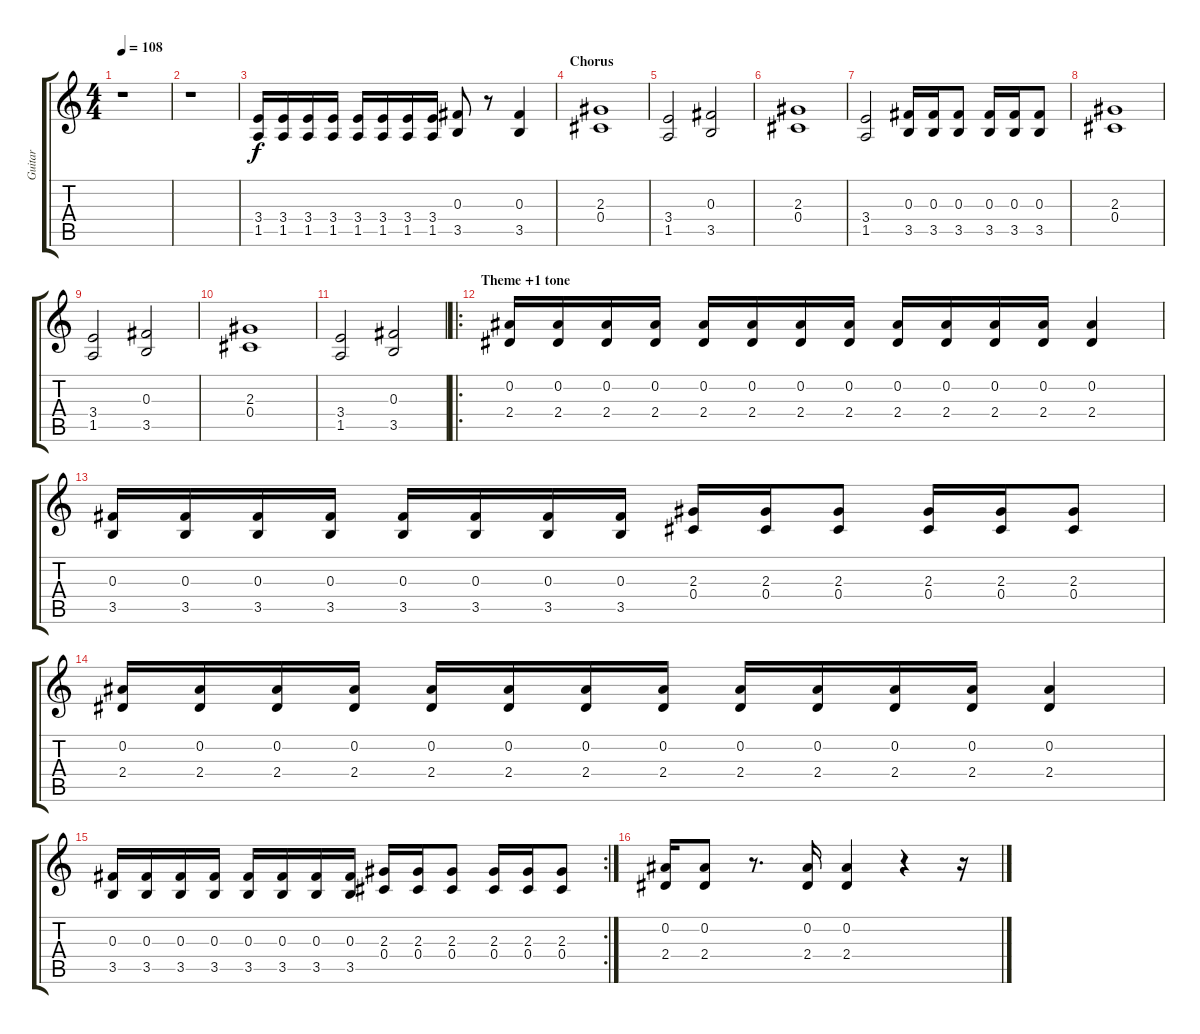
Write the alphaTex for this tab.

\track ("Guitar" "Guitar") {instrument distortionguitar}
\staff {score tabs}
\tuning (Eb4 Bb3 Gb3 Db3 Ab2 Eb2) {hide}
\ts (4 4)
\tempo 108
\clef g2
\ks c
r.1{dy f} |
r.1 |
(3.4 1.5).16 (3.4 1.5).16 (3.4 1.5).16 (3.4 1.5).16 (3.4 1.5).16 (3.4 1.5).16 (3.4 1.5).16 (3.4 1.5).16 (0.3 3.5).8 r.8 (0.3 3.5).4 |
\section ("" "Chorus")
(2.3 0.4).1 |
(3.4 1.5).2 (0.3 3.5).2 |
(2.3 0.4).1 |
(3.4 1.5).2 (0.3 3.5).16 (0.3 3.5).16 (0.3 3.5).8 (0.3 3.5).16 (0.3 3.5).16 (0.3 3.5).8 |
(2.3 0.4).1 |
(3.4 1.5).2 (0.3 3.5).2 |
(2.3 0.4).1 |
(3.4 1.5).2 (0.3 3.5).2 |
\ro
\section ("" "Theme +1 tone")
(0.2 2.4).16 (0.2 2.4).16 (0.2 2.4).16 (0.2 2.4).16 (0.2 2.4).16 (0.2 2.4).16 (0.2 2.4).16 (0.2 2.4).16 (0.2 2.4).16 (0.2 2.4).16 (0.2 2.4).16 (0.2 2.4).16 (0.2 2.4).4 |
(0.3 3.5).16 (0.3 3.5).16 (0.3 3.5).16 (0.3 3.5).16 (0.3 3.5).16 (0.3 3.5).16 (0.3 3.5).16 (0.3 3.5).16 (2.3 0.4).16 (2.3 0.4).16 (2.3 0.4).8 (2.3 0.4).16 (2.3 0.4).16 (2.3 0.4).8 |
(0.2 2.4).16 (0.2 2.4).16 (0.2 2.4).16 (0.2 2.4).16 (0.2 2.4).16 (0.2 2.4).16 (0.2 2.4).16 (0.2 2.4).16 (0.2 2.4).16 (0.2 2.4).16 (0.2 2.4).16 (0.2 2.4).16 (0.2 2.4).4 |
\rc 2
(0.3 3.5).16 (0.3 3.5).16 (0.3 3.5).16 (0.3 3.5).16 (0.3 3.5).16 (0.3 3.5).16 (0.3 3.5).16 (0.3 3.5).16 (2.3 0.4).16 (2.3 0.4).16 (2.3 0.4).8 (2.3 0.4).16 (2.3 0.4).16 (2.3 0.4).8 |
(0.2 2.4).16 (0.2 2.4).8 r.8{d} (0.2 2.4).16 (0.2 2.4).4 r.4 r.16
